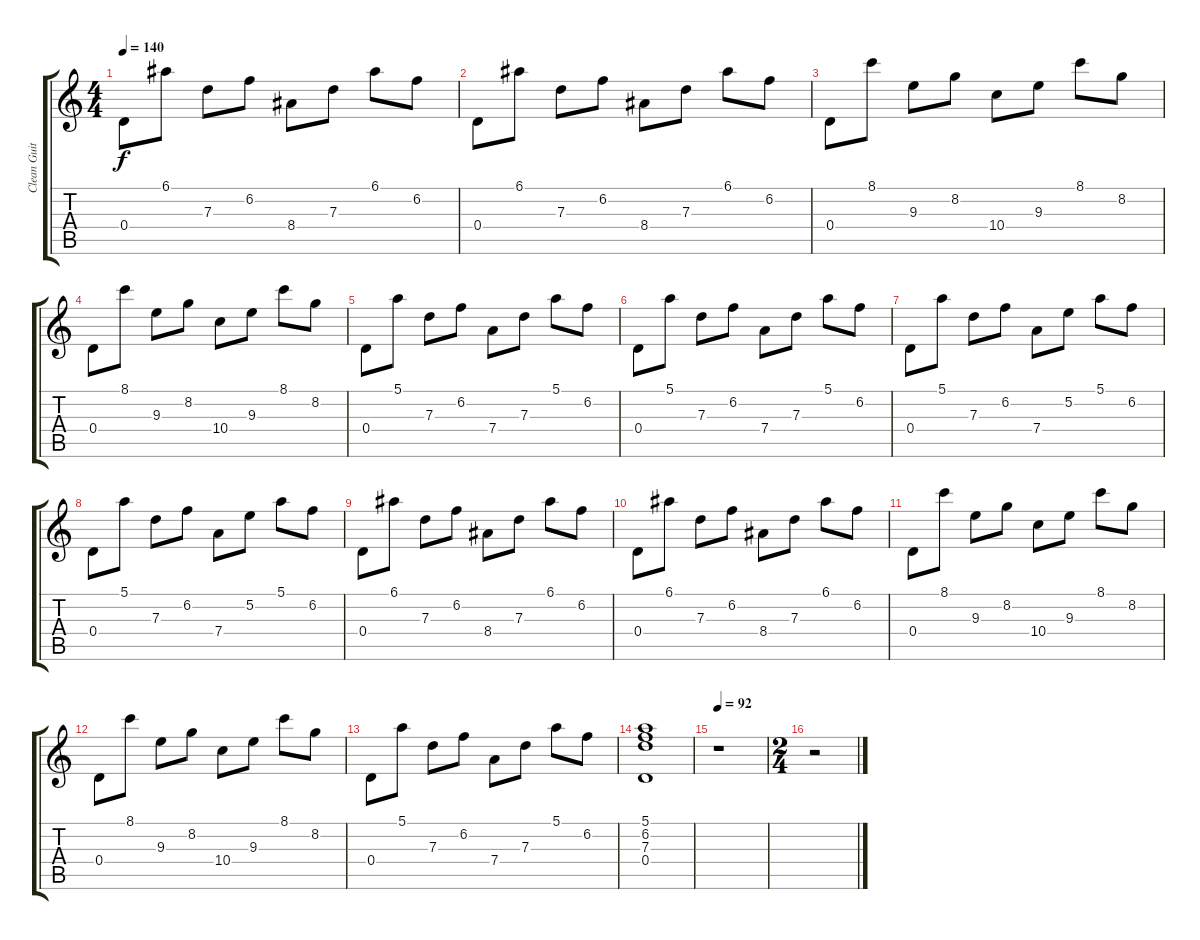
\track ("Clean Guitar 1" "Clean Guit") {instrument electricguitarclean}
\staff {score tabs}
\tuning (E4 B3 G3 D3 A2 E2) {hide}
\ts (4 4)
\tempo 140
\clef g2
\ks c
0.4.8{dy f} 6.1.8 7.3.8 6.2.8 8.4.8 7.3.8 6.1.8 6.2.8 |
0.4.8 6.1.8 7.3.8 6.2.8 8.4.8 7.3.8 6.1.8 6.2.8 |
0.4.8 8.1.8 9.3.8 8.2.8 10.4.8 9.3.8 8.1.8 8.2.8 |
0.4.8 8.1.8 9.3.8 8.2.8 10.4.8 9.3.8 8.1.8 8.2.8 |
0.4.8 5.1.8 7.3.8 6.2.8 7.4.8 7.3.8 5.1.8 6.2.8 |
0.4.8 5.1.8 7.3.8 6.2.8 7.4.8 7.3.8 5.1.8 6.2.8 |
0.4.8 5.1.8 7.3.8 6.2.8 7.4.8 5.2.8 5.1.8 6.2.8 |
0.4.8 5.1.8 7.3.8 6.2.8 7.4.8 5.2.8 5.1.8 6.2.8 |
0.4.8 6.1.8 7.3.8 6.2.8 8.4.8 7.3.8 6.1.8 6.2.8 |
0.4.8 6.1.8 7.3.8 6.2.8 8.4.8 7.3.8 6.1.8 6.2.8 |
0.4.8 8.1.8 9.3.8 8.2.8 10.4.8 9.3.8 8.1.8 8.2.8 |
0.4.8 8.1.8 9.3.8 8.2.8 10.4.8 9.3.8 8.1.8 8.2.8 |
0.4.8 5.1.8 7.3.8 6.2.8 7.4.8 7.3.8 5.1.8 6.2.8 |
(5.1 6.2 7.3 0.4).1 |
\tempo 92
r.1 |
\ts (2 4)
r.2
